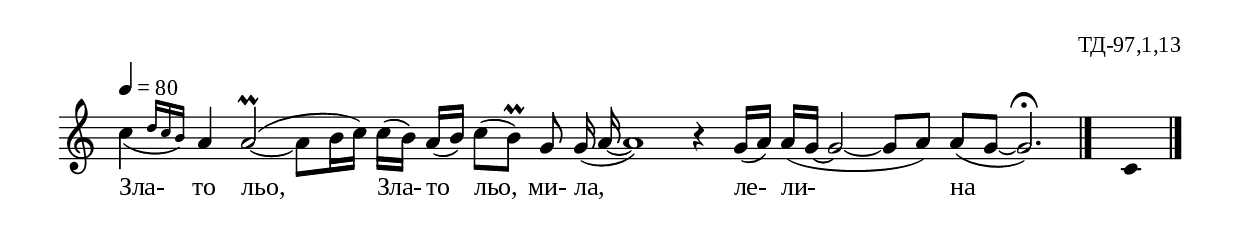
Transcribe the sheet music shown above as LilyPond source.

%{
eng_097_1_13
%}

\include "td-preamble.ly"

\score {
\relative c'' {
\tempo 4 = 80
%\time 2/4
\cadenzaOn
\slurDown
\afterGrace c4( { d16[ c b)] }  a4 
\slurNeutral
a2~\prall( a8[ b16 c]) c16([b)] a([ b)] c8([ b\prall)] g8\noBeam g16( a~ a1) r4 
g16[( a]) a([ g~] g2~ g8[ a]) a8([ g~] g2.\fermata)
 \bar "|." 
 s4 \fixB c,
  \bar "|." 
}
\addlyrics { Зла- то льо, Зла- то льо, ми- ла, ле- ли- на }
%
\layout {
  \context { \Staff \remove "Time_signature_engraver" } 
  indent = #0
  line-width = 190\mm
  ragged-right=##f
}
%
\midi { 
	\context {
		\Score
		tempoWholesPerMinute = #(ly:make-moment 80 4)
		}
	}
}
%
\header{
  opus = "ТД-97,1,13"
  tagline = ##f
}


